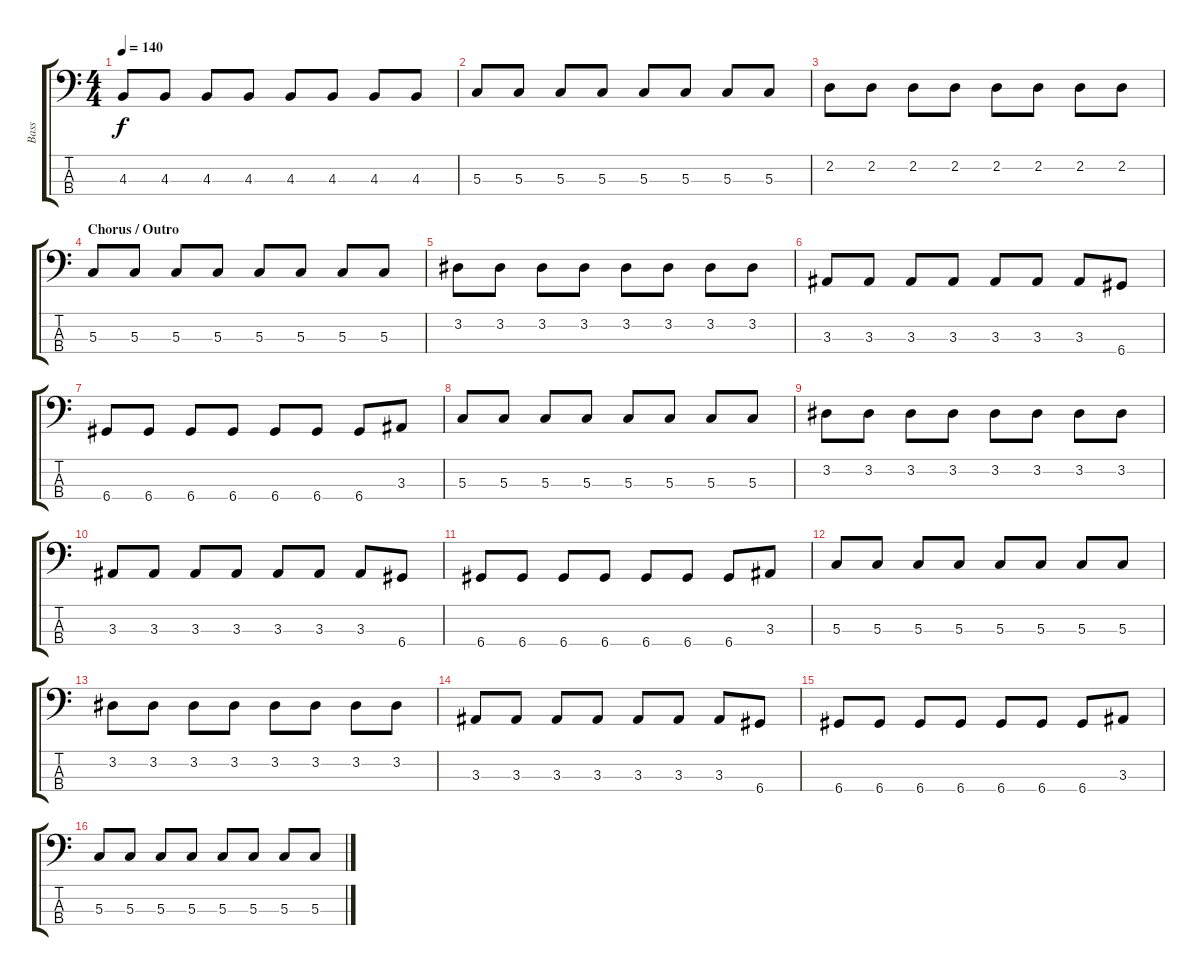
\track ("Bass" "Bass") {instrument electricbassfinger}
\staff {score tabs}
\tuning (F2 C2 G1 D1) {hide}
\ts (4 4)
\tempo 140
\clef f4
\ks c
4.3.8{dy f} 4.3.8 4.3.8 4.3.8 4.3.8 4.3.8 4.3.8 4.3.8 |
5.3.8 5.3.8 5.3.8 5.3.8 5.3.8 5.3.8 5.3.8 5.3.8 |
2.2.8 2.2.8 2.2.8 2.2.8 2.2.8 2.2.8 2.2.8 2.2.8 |
\section ("" "Chorus / Outro")
5.3.8 5.3.8 5.3.8 5.3.8 5.3.8 5.3.8 5.3.8 5.3.8 |
3.2.8 3.2.8 3.2.8 3.2.8 3.2.8 3.2.8 3.2.8 3.2.8 |
3.3.8 3.3.8 3.3.8 3.3.8 3.3.8 3.3.8 3.3.8 6.4.8 |
6.4.8 6.4.8 6.4.8 6.4.8 6.4.8 6.4.8 6.4.8 3.3.8 |
5.3.8 5.3.8 5.3.8 5.3.8 5.3.8 5.3.8 5.3.8 5.3.8 |
3.2.8 3.2.8 3.2.8 3.2.8 3.2.8 3.2.8 3.2.8 3.2.8 |
3.3.8 3.3.8 3.3.8 3.3.8 3.3.8 3.3.8 3.3.8 6.4.8 |
6.4.8 6.4.8 6.4.8 6.4.8 6.4.8 6.4.8 6.4.8 3.3.8 |
5.3.8 5.3.8 5.3.8 5.3.8 5.3.8 5.3.8 5.3.8 5.3.8 |
3.2.8 3.2.8 3.2.8 3.2.8 3.2.8 3.2.8 3.2.8 3.2.8 |
3.3.8 3.3.8 3.3.8 3.3.8 3.3.8 3.3.8 3.3.8 6.4.8 |
6.4.8 6.4.8 6.4.8 6.4.8 6.4.8 6.4.8 6.4.8 3.3.8 |
5.3.8 5.3.8 5.3.8 5.3.8 5.3.8 5.3.8 5.3.8 5.3.8
